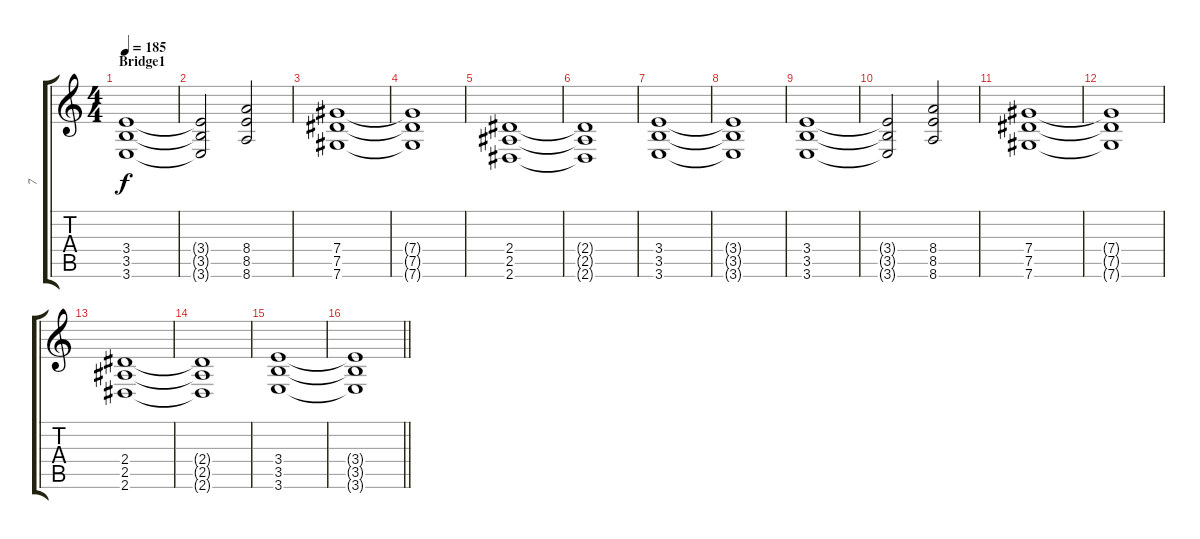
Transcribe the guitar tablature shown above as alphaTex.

\track ("7" "7") {instrument overdrivenguitar}
\staff {score tabs}
\tuning (Eb4 Bb3 Gb3 Db3 Ab2 Db2) {hide}
\ts (4 4)
\section ("" "Bridge1")
\tempo 185
\clef g2
\ks c
(3.4 3.5 3.6).1{dy f} |
(3.4{t} 3.5{t} 3.6{t}).2 (8.4 8.5 8.6).2 |
(7.4 7.5 7.6).1 |
(7.4{t} 7.5{t} 7.6{t}).1 |
(2.4 2.5 2.6).1 |
(2.4{t} 2.5{t} 2.6{t}).1 |
(3.4 3.5 3.6).1 |
(3.4{t} 3.5{t} 3.6{t}).1 |
(3.4 3.5 3.6).1 |
(3.4{t} 3.5{t} 3.6{t}).2 (8.4 8.5 8.6).2 |
(7.4 7.5 7.6).1 |
(7.4{t} 7.5{t} 7.6{t}).1 |
(2.4 2.5 2.6).1 |
(2.4{t} 2.5{t} 2.6{t}).1 |
(3.4 3.5 3.6).1 |
\barLineRight lightlight
(3.4{t} 3.5{t} 3.6{t}).1
